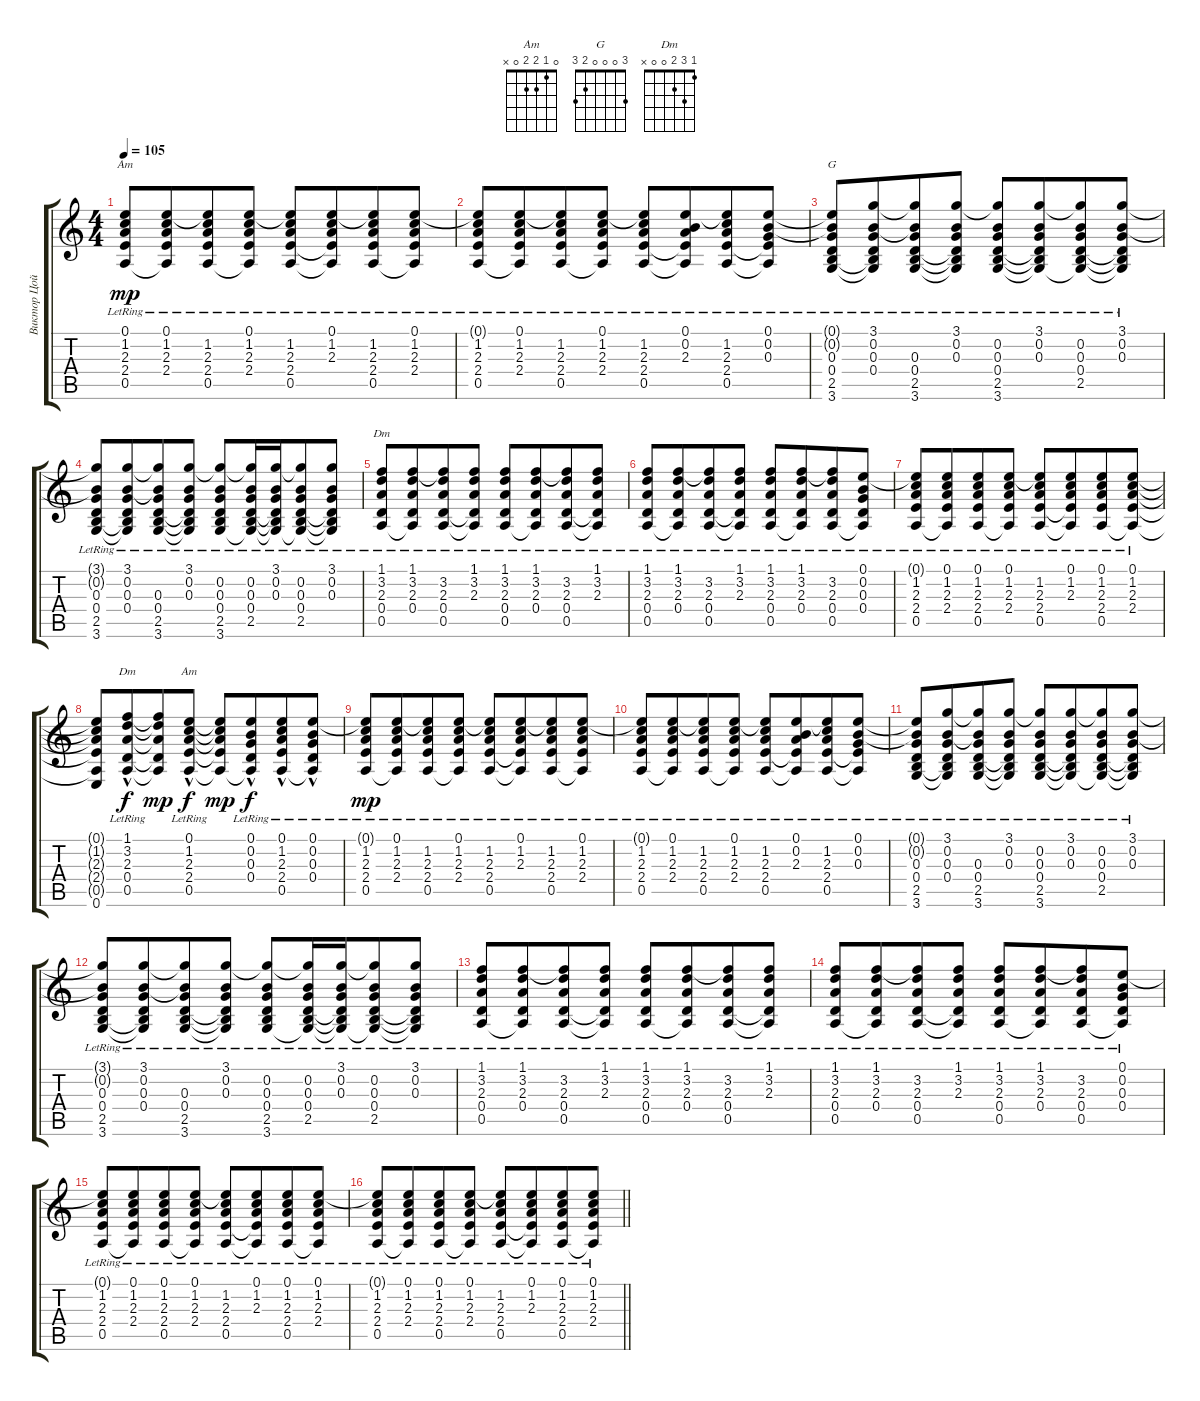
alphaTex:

\track ("Виктор Цой" "Виктор Цой") {instrument acousticguitarsteel}
\staff {score tabs}
\tuning (E4 B3 G3 D3 A2 E2) {hide}
\chord ("Am" x 1 2 2 0 x)
\chord ("G" 3 0 0 0 2 3)
\chord ("Dm" 1 3 2 0 x x)
\chord ("Dm" 1 3 2 0 0 x)
\chord ("Am" 0 1 2 2 0 x)
\ts (4 4)
\tempo 105
\clef g2
\ks c
(0.1{t} 1.2{lr} 2.3{lr} 2.4{lr} 0.5{lr}).8{ch "Am" dy mp} (0.1{lr} 1.2{lr} 2.3{lr} 2.4{lr} 0.5{t}).8{beam merge} (0.1{t} 1.2{lr} 2.3{lr} 2.4{lr} 0.5{lr}).8 (0.1{lr} 1.2{lr} 2.3{lr} 2.4{lr} 0.5{t}).8 (0.1{t} 1.2{lr} 2.3{lr} 2.4{lr} 0.5{lr}).8 (0.1{lr} 1.2{lr} 2.3 2.4{t} 0.5{t}).8{beam merge} (0.1{t} 1.2{lr} 2.3{lr} 2.4{lr} 0.5{lr}).8 (0.1{lr} 1.2{lr} 2.3{lr} 2.4{lr} 0.5{t}).8 |
(0.1{t} 1.2{lr} 2.3{lr} 2.4{lr} 0.5{lr}).8 (0.1{lr} 1.2{lr} 2.3{lr} 2.4{lr} 0.5{t}).8{beam merge} (0.1{t} 1.2{lr} 2.3{lr} 2.4{lr} 0.5{lr}).8 (0.1{lr} 1.2{lr} 2.3{lr} 2.4{lr} 0.5{t}).8 (0.1{t} 1.2{lr} 2.3{lr} 2.4{lr} 0.5{lr}).8 (0.1{lr} 0.2{lr} 2.3 2.4{t} 0.5{t}).8{beam merge} (0.1{t} 1.2{lr} 2.3{lr} 2.4{lr} 0.5{lr}).8 (0.1{lr} 0.2{lr} 0.3{lr} 2.4{t} 0.5{t}).8 |
(0.1{t} 0.2{t} 0.3{lr} 0.4{lr} 2.5{lr} 3.6{lr}).8{ch "G"} (3.1{lr} 0.2{lr} 0.3{lr} 0.4 2.5{t} 3.6{t}).8{beam merge} (3.1{t} 0.2{t} 0.3{lr} 0.4{lr} 2.5{lr} 3.6{lr}).8 (3.1{lr} 0.2{lr} 0.3{lr} 0.4{t} 2.5{t} 3.6{t}).8 (3.1{t} 0.2 0.3{lr} 0.4{lr} 2.5{lr} 3.6{lr}).8 (3.1{lr} 0.2{lr} 0.3{lr} 0.4{t} 2.5{t} 3.6{t}).8{beam merge} (3.1{t} 0.2 0.3{lr} 0.4{lr} 2.5 3.6{t}).8 (3.1{lr} 0.2{lr} 0.3{lr} 0.4{t} 2.5{t} 3.6{t}).8 |
(3.1{t} 0.2{t} 0.3{lr} 0.4{lr} 2.5{lr} 3.6{lr}).8 (3.1{lr} 0.2{lr} 0.3{lr} 0.4 2.5{t} 3.6{t}).8{beam merge} (3.1{t} 0.2{t} 0.3{lr} 0.4{lr} 2.5{lr} 3.6{lr}).8 (3.1{lr} 0.2{lr} 0.3{lr} 0.4{t} 2.5{t} 3.6{t}).8 (3.1{t} 0.2 0.3{lr} 0.4{lr} 2.5{lr} 3.6{lr}).8 (3.1{t} 0.2{lr} 0.3{lr} 0.4 2.5 3.6{t}).16 (3.1{lr} 0.2{lr} 0.3{lr} 0.4{t} 2.5{t} 3.6{t}).16{beam merge} (3.1{t} 0.2 0.3{lr} 0.4{lr} 2.5 3.6{t}).8 (3.1{lr} 0.2{lr} 0.3{lr} 0.4{t} 2.5{t} 3.6{t}).8 |
(1.1{lr} 3.2{lr} 2.3{lr} 0.4{lr} 0.5{lr}).8{ch "Dm"} (1.1{lr} 3.2{lr} 2.3{lr} 0.4{lr} 0.5{t}).8{beam merge} (1.1{t} 3.2{lr} 2.3{lr} 0.4{lr} 0.5{lr}).8 (1.1{lr} 3.2{lr} 2.3{lr} 0.4{t} 0.5{t}).8 (1.1{lr} 3.2{lr} 2.3{lr} 0.4{lr} 0.5{lr}).8 (1.1{lr} 3.2{lr} 2.3{lr} 0.4{lr} 0.5{t}).8{beam merge} (1.1{t} 3.2{lr} 2.3{lr} 0.4{lr} 0.5{lr}).8 (1.1{lr} 3.2{lr} 2.3{lr} 0.4{t} 0.5{t}).8 |
(1.1{lr} 3.2{lr} 2.3{lr} 0.4{lr} 0.5{lr}).8 (1.1{lr} 3.2{lr} 2.3{lr} 0.4{lr} 0.5{t}).8{beam merge} (1.1{t} 3.2{lr} 2.3{lr} 0.4{lr} 0.5{lr}).8 (1.1{lr} 3.2{lr} 2.3{lr} 0.4{t} 0.5{t}).8 (1.1{lr} 3.2{lr} 2.3{lr} 0.4{lr} 0.5{lr}).8 (1.1{lr} 3.2{lr} 2.3{lr} 0.4{lr} 0.5{t}).8{beam merge} (1.1{t} 3.2{lr} 2.3{lr} 0.4{lr} 0.5{lr}).8 (0.1{lr} 0.2{lr} 0.3{lr} 0.4{lr} 0.5{t}).8 |
(0.1{t} 1.2{lr} 2.3{lr} 2.4{lr} 0.5{lr}).8 (0.1{lr} 1.2{lr} 2.3{lr} 2.4{lr} 0.5{t}).8{beam merge} (0.1 1.2{lr} 2.3{lr} 2.4{lr} 0.5{lr}).8 (0.1{lr} 1.2{lr} 2.3{lr} 2.4{lr} 0.5{t}).8 (0.1{t} 1.2{lr} 2.3{lr} 2.4{lr} 0.5{lr}).8 (0.1{lr} 1.2{lr} 2.3 2.4{t} 0.5{t}).8{beam merge} (0.1 1.2{lr} 2.3{lr} 2.4{lr} 0.5{lr}).8 (0.1{lr} 1.2{lr} 2.3{lr} 2.4{lr} 0.5{t}).8 |
(0.1{t} 1.2{t} 2.3{t} 2.4{t} 0.5{t} 0.6).8 (1.1{hac lr} 3.2{hac lr} 2.3{hac lr} 0.4{hac lr} 0.5).8{ch "Dm" dy f beam merge} (1.1{t} 3.2{t} 2.3{t} 0.4{t} 0.5{t}).8{dy mp} (0.1{hac lr} 1.2{hac lr} 2.3{hac lr} 2.4{hac lr} 0.5).8{ch "Am" dy f} (0.1{t} 1.2{t} 2.3{t} 2.4{t} 0.5{t}).8{dy mp} (0.1{hac lr} 0.2{hac lr} 0.3{hac lr} 0.4{hac lr} 0.5{t}).8{dy f beam merge} (0.1{hac lr} 1.2{hac lr} 2.3{hac lr} 2.4{hac lr} 0.5{hac lr}).8 (0.1{hac lr} 0.2{hac lr} 0.3{hac lr} 0.4{hac lr} 0.5{t}).8 |
(0.1{t} 1.2{lr} 2.3{lr} 2.4{lr} 0.5{lr}).8{dy mp} (0.1{lr} 1.2{lr} 2.3{lr} 2.4{lr} 0.5{t}).8{beam merge} (0.1{t} 1.2{lr} 2.3{lr} 2.4{lr} 0.5{lr}).8 (0.1{lr} 1.2{lr} 2.3{lr} 2.4{lr} 0.5{t}).8 (0.1{t} 1.2{lr} 2.3{lr} 2.4{lr} 0.5{lr}).8 (0.1{lr} 1.2{lr} 2.3 2.4{t} 0.5{t}).8{beam merge} (0.1{t} 1.2{lr} 2.3{lr} 2.4{lr} 0.5{lr}).8 (0.1{lr} 1.2{lr} 2.3{lr} 2.4{lr} 0.5{t}).8 |
(0.1{t} 1.2{lr} 2.3{lr} 2.4{lr} 0.5{lr}).8 (0.1{lr} 1.2{lr} 2.3{lr} 2.4{lr} 0.5{t}).8{beam merge} (0.1{t} 1.2{lr} 2.3{lr} 2.4{lr} 0.5{lr}).8 (0.1{lr} 1.2{lr} 2.3{lr} 2.4{lr} 0.5{t}).8 (0.1{t} 1.2{lr} 2.3{lr} 2.4{lr} 0.5{lr}).8 (0.1{lr} 0.2{lr} 2.3 2.4{t} 0.5{t}).8{beam merge} (0.1{t} 1.2{lr} 2.3{lr} 2.4{lr} 0.5{lr}).8 (0.1{lr} 0.2{lr} 0.3{lr} 2.4{t} 0.5{t}).8 |
(0.1{t} 0.2{t} 0.3{lr} 0.4{lr} 2.5{lr} 3.6{lr}).8 (3.1{lr} 0.2{lr} 0.3{lr} 0.4 2.5{t} 3.6{t}).8{beam merge} (3.1{t} 0.2{t} 0.3{lr} 0.4{lr} 2.5{lr} 3.6{lr}).8 (3.1{lr} 0.2{lr} 0.3{lr} 0.4{t} 2.5{t} 3.6{t}).8 (3.1{t} 0.2 0.3{lr} 0.4{lr} 2.5{lr} 3.6{lr}).8 (3.1{lr} 0.2{lr} 0.3{lr} 0.4{t} 2.5{t} 3.6{t}).8{beam merge} (3.1{t} 0.2 0.3{lr} 0.4{lr} 2.5 3.6{t}).8 (3.1{lr} 0.2{lr} 0.3{lr} 0.4{t} 2.5{t} 3.6{t}).8 |
(3.1{t} 0.2{t} 0.3{lr} 0.4{lr} 2.5{lr} 3.6{lr}).8 (3.1{lr} 0.2{lr} 0.3{lr} 0.4 2.5{t} 3.6{t}).8{beam merge} (3.1{t} 0.2{t} 0.3{lr} 0.4{lr} 2.5{lr} 3.6{lr}).8 (3.1{lr} 0.2{lr} 0.3{lr} 0.4{t} 2.5{t} 3.6{t}).8 (3.1{t} 0.2 0.3{lr} 0.4{lr} 2.5{lr} 3.6{lr}).8 (3.1{t} 0.2{lr} 0.3{lr} 0.4 2.5 3.6{t}).16 (3.1{lr} 0.2{lr} 0.3{lr} 0.4{t} 2.5{t} 3.6{t}).16{beam merge} (3.1{t} 0.2 0.3{lr} 0.4{lr} 2.5 3.6{t}).8 (3.1{lr} 0.2{lr} 0.3{lr} 0.4{t} 2.5{t} 3.6{t}).8 |
(1.1{lr} 3.2{lr} 2.3{lr} 0.4{lr} 0.5{lr}).8 (1.1{lr} 3.2{lr} 2.3{lr} 0.4{lr} 0.5{t}).8{beam merge} (1.1{t} 3.2{lr} 2.3{lr} 0.4{lr} 0.5{lr}).8 (1.1{lr} 3.2{lr} 2.3{lr} 0.4{t} 0.5{t}).8 (1.1{lr} 3.2{lr} 2.3{lr} 0.4{lr} 0.5{lr}).8 (1.1{lr} 3.2{lr} 2.3{lr} 0.4{lr} 0.5{t}).8{beam merge} (1.1{t} 3.2{lr} 2.3{lr} 0.4{lr} 0.5{lr}).8 (1.1{lr} 3.2{lr} 2.3{lr} 0.4{t} 0.5{t}).8 |
(1.1{lr} 3.2{lr} 2.3{lr} 0.4{lr} 0.5{lr}).8 (1.1{lr} 3.2{lr} 2.3{lr} 0.4{lr} 0.5{t}).8{beam merge} (1.1{t} 3.2{lr} 2.3{lr} 0.4{lr} 0.5{lr}).8 (1.1{lr} 3.2{lr} 2.3{lr} 0.4{t} 0.5{t}).8 (1.1{lr} 3.2{lr} 2.3{lr} 0.4{lr} 0.5{lr}).8 (1.1{lr} 3.2{lr} 2.3{lr} 0.4{lr} 0.5{t}).8{beam merge} (1.1{t} 3.2{lr} 2.3{lr} 0.4{lr} 0.5{lr}).8 (0.1{lr} 0.2{lr} 0.3{lr} 0.4{lr} 0.5{t}).8 |
(0.1{t} 1.2{lr} 2.3{lr} 2.4{lr} 0.5{lr}).8 (0.1{lr} 1.2{lr} 2.3{lr} 2.4{lr} 0.5{t}).8{beam merge} (0.1 1.2{lr} 2.3{lr} 2.4{lr} 0.5{lr}).8 (0.1{lr} 1.2{lr} 2.3{lr} 2.4{lr} 0.5{t}).8 (0.1{t} 1.2{lr} 2.3{lr} 2.4{lr} 0.5{lr}).8 (0.1{lr} 1.2{lr} 2.3 2.4{t} 0.5{t}).8{beam merge} (0.1 1.2{lr} 2.3{lr} 2.4{lr} 0.5{lr}).8 (0.1{lr} 1.2{lr} 2.3{lr} 2.4{lr} 0.5{t}).8 |
\barLineRight lightlight
(0.1{t} 1.2{lr} 2.3{lr} 2.4{lr} 0.5{lr}).8 (0.1{lr} 1.2{lr} 2.3{lr} 2.4{lr} 0.5{t}).8{beam merge} (0.1 1.2{lr} 2.3{lr} 2.4{lr} 0.5{lr}).8 (0.1{lr} 1.2{lr} 2.3{lr} 2.4{lr} 0.5{t}).8 (0.1{t} 1.2{lr} 2.3{lr} 2.4{lr} 0.5{lr}).8 (0.1{lr} 1.2{lr} 2.3 2.4{t} 0.5{t}).8{beam merge} (0.1 1.2{lr} 2.3{lr} 2.4{lr} 0.5{lr}).8 (0.1{lr} 1.2{lr} 2.3{lr} 2.4{lr} 0.5{t}).8
